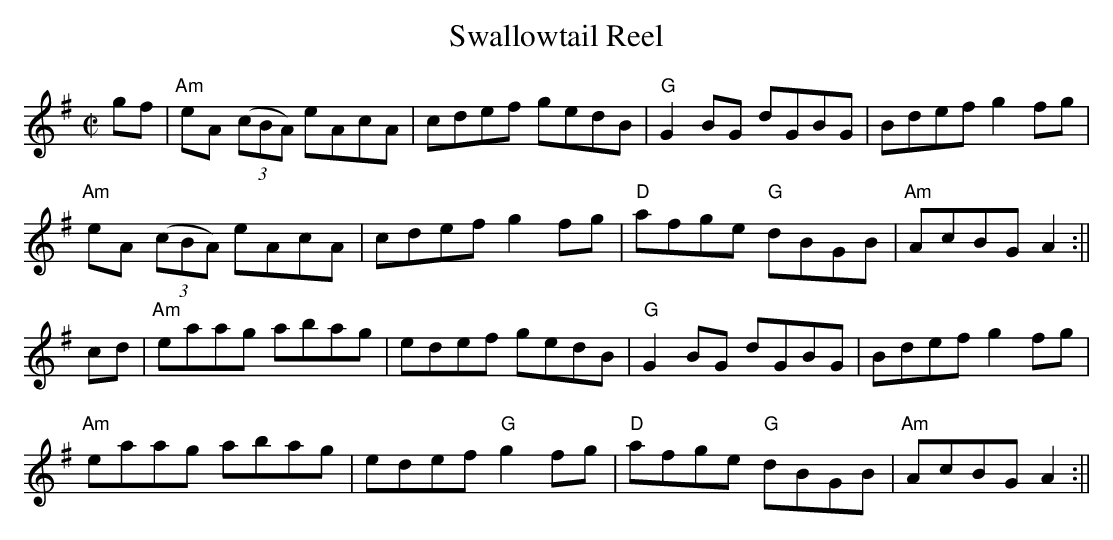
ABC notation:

X:1
T:Swallowtail Reel
M:C|
L:1/8
K:ADor
gf|"Am"eA (3(cBA) eAcA|cdef gedB|"G"G2 BG dGBG|Bdefg2 fg|!
"Am"eA (3(cBA) eAcA|cdef g2fg|"D"afge "G"dBGB|"Am"AcBG A2:||!
cd|"Am"eaag abag|edef gedB|"G"G2 BG dGBG|Bdefg2 fg|!
"Am"eaag abag|edef "G"g2 fg|"D"afge "G"dBGB|"Am"AcBG A2:||!
